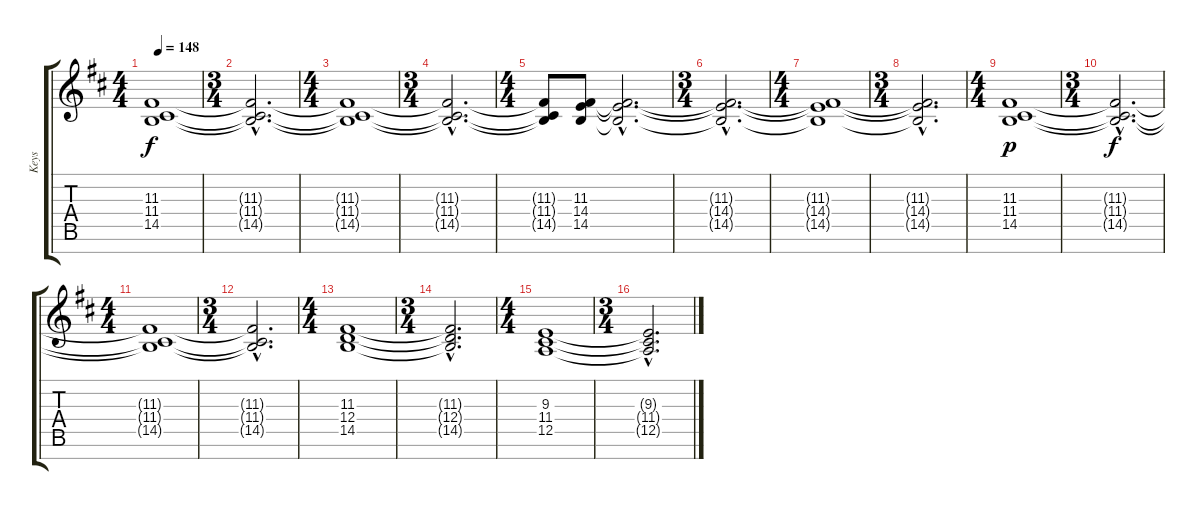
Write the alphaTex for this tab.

\track ("Keys" "Keys") {instrument stringensemble1}
\staff {score tabs}
\tuning (E4 B3 G3 D3 A2 E2 B1) {hide}
\ts (4 4)
\tempo 148
\clef g2
\ks d
(11.3 11.4 14.5).1{dy f} |
\ts (3 4)
(11.3{hac t} 11.4{hac t} 14.5{hac t}).2{d} |
\ts (4 4)
(11.3{t} 11.4{t} 14.5{t}).1 |
\ts (3 4)
(11.3{hac t} 11.4{hac t} 14.5{hac t}).2{d} |
\ts (4 4)
(11.3{t} 11.4{t} 14.5{t}).8 (11.3 14.4 14.5).8 (11.3{hac t} 14.4{hac t} 14.5{hac t}).2{d} |
\ts (3 4)
(11.3{hac t} 14.4{hac t} 14.5{hac t}).2{d} |
\ts (4 4)
(11.3{t} 14.4{t} 14.5{t}).1 |
\ts (3 4)
(11.3{hac t} 14.4{hac t} 14.5{hac t}).2{d} |
\ts (4 4)
(11.3 11.4 14.5).1{dy p} |
\ts (3 4)
(11.3{hac t} 11.4{hac t} 14.5{hac t}).2{d dy f} |
\ts (4 4)
(11.3{t} 11.4{t} 14.5{t}).1 |
\ts (3 4)
(11.3{hac t} 11.4{hac t} 14.5{hac t}).2{d} |
\ts (4 4)
(11.3 12.4 14.5).1 |
\ts (3 4)
(11.3{hac t} 12.4{hac t} 14.5{hac t}).2{d} |
\ts (4 4)
(9.3 11.4 12.5).1 |
\ts (3 4)
(9.3{hac t} 11.4{hac t} 12.5{hac t}).2{d}
